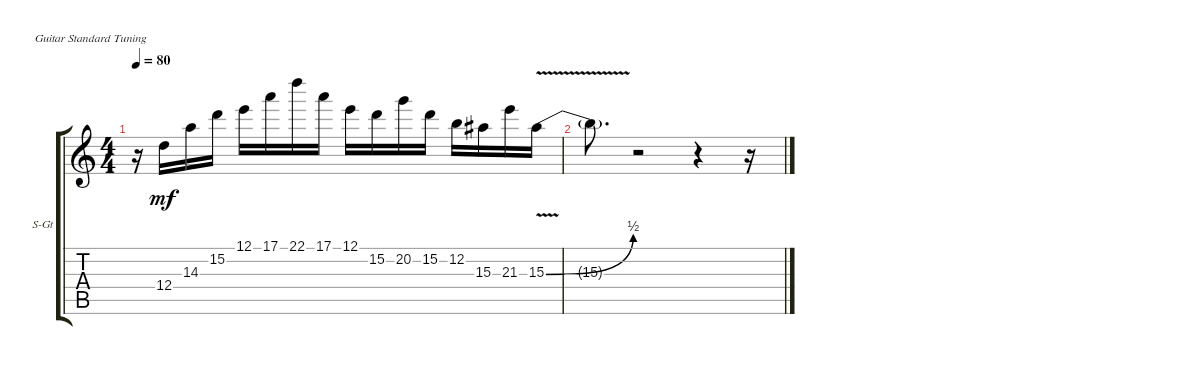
\defaultSystemsLayout 4
\bracketExtendMode groupsimilarinstruments
\firstSystemTrackNameOrientation horizontal
\otherSystemsTrackNameOrientation horizontal
\track ("Steel Guitar" "S-Gt") {instrument acousticguitarsteel}
\staff {score tabs}
\tuning (E4 B3 G3 D3 A2 E2)
\ts (4 4)
\tempo 80
\clef g2
\ks c
r.16{dy mf instrument acousticguitarsteel} 12.4.16 14.3.16 15.2.16 12.1.16 17.1.16 22.1.16 17.1.16 12.1.16 15.2.16 20.2.16 15.2.16 12.2.16 15.3.16 21.3.16 15.3{be (bend 0 0 44.4 2) v}.16 |
15.3{t}.8{d} r.2 r.4 r.16
